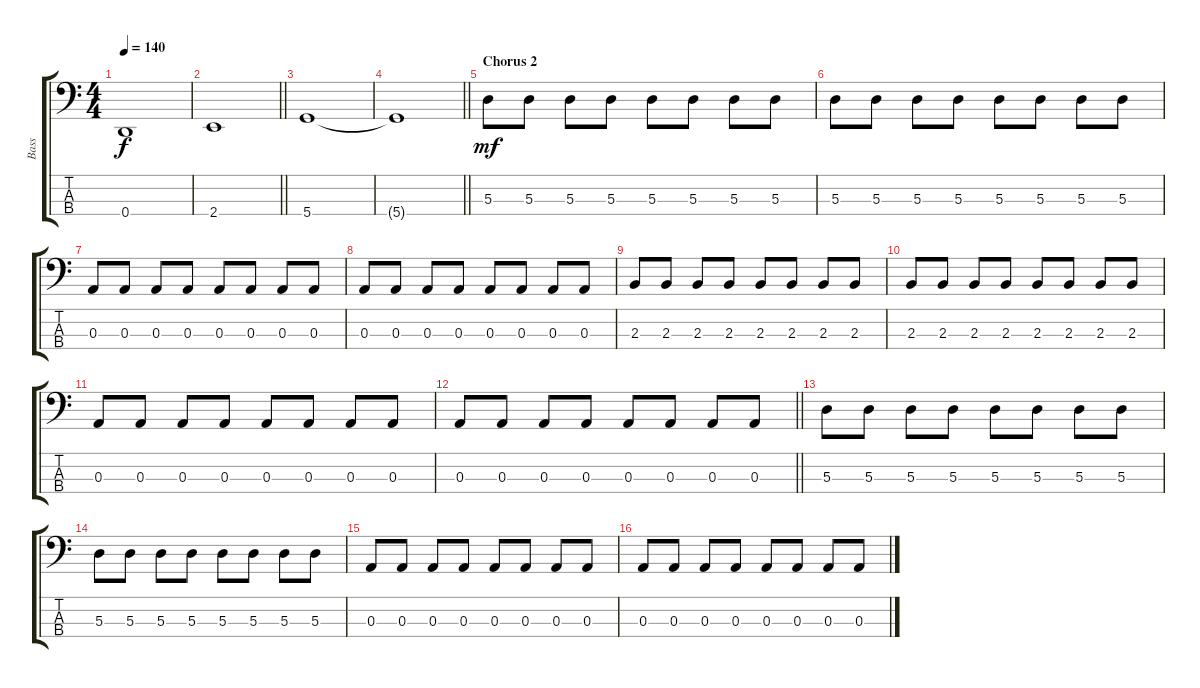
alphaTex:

\track ("Bass" "Bass") {instrument electricbassfinger}
\staff {score tabs}
\tuning (G2 D2 A1 D1) {hide}
\ts (4 4)
\tempo 140
\clef f4
\ks c
0.4.1{dy f} |
\barLineRight lightlight
2.4.1 |
5.4.1 |
\barLineRight lightlight
5.4{t}.1 |
\section ("" "Chorus 2")
5.3.8{dy mf} 5.3.8 5.3.8 5.3.8 5.3.8 5.3.8 5.3.8 5.3.8 |
5.3.8 5.3.8 5.3.8 5.3.8 5.3.8 5.3.8 5.3.8 5.3.8 |
0.3.8 0.3.8 0.3.8 0.3.8 0.3.8 0.3.8 0.3.8 0.3.8 |
0.3.8 0.3.8 0.3.8 0.3.8 0.3.8 0.3.8 0.3.8 0.3.8 |
2.3.8 2.3.8 2.3.8 2.3.8 2.3.8 2.3.8 2.3.8 2.3.8 |
2.3.8 2.3.8 2.3.8 2.3.8 2.3.8 2.3.8 2.3.8 2.3.8 |
0.3.8 0.3.8 0.3.8 0.3.8 0.3.8 0.3.8 0.3.8 0.3.8 |
\barLineRight lightlight
0.3.8 0.3.8 0.3.8 0.3.8 0.3.8 0.3.8 0.3.8 0.3.8 |
5.3.8 5.3.8 5.3.8 5.3.8 5.3.8 5.3.8 5.3.8 5.3.8 |
5.3.8 5.3.8 5.3.8 5.3.8 5.3.8 5.3.8 5.3.8 5.3.8 |
0.3.8 0.3.8 0.3.8 0.3.8 0.3.8 0.3.8 0.3.8 0.3.8 |
0.3.8 0.3.8 0.3.8 0.3.8 0.3.8 0.3.8 0.3.8 0.3.8
